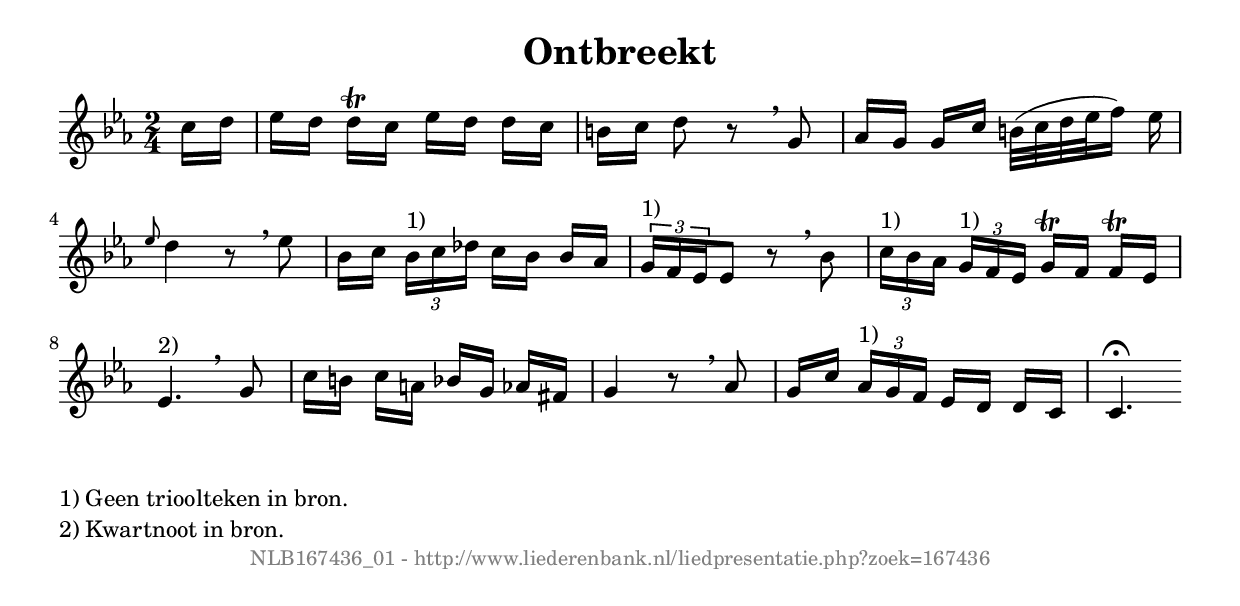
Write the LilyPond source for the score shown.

%
% produced by wce2krn 1.64 (7 June 2014)
%
\version"2.16"
#(append! paper-alist '(("long" . (cons (* 210 mm) (* 2000 mm)))))
#(set-default-paper-size "long")
sb = {\breathe}
mBreak = {\breathe }
bBreak = {\breathe }
x = {\once\override NoteHead #'style = #'cross }
gl=\glissando
itime={\override Staff.TimeSignature #'stencil = ##f }
ficta = {\once\set suggestAccidentals = ##t}
fine = {\once\override Score.RehearsalMark #'self-alignment-X = #1 \mark \markup {\italic{Fine}}}
dc = {\once\override Score.RehearsalMark #'self-alignment-X = #1 \mark \markup {\italic{D.C.}}}
dcf = {\once\override Score.RehearsalMark #'self-alignment-X = #1 \mark \markup {\italic{D.C. al Fine}}}
dcc = {\once\override Score.RehearsalMark #'self-alignment-X = #1 \mark \markup {\italic{D.C. al Coda}}}
ds = {\once\override Score.RehearsalMark #'self-alignment-X = #1 \mark \markup {\italic{D.S.}}}
dsf = {\once\override Score.RehearsalMark #'self-alignment-X = #1 \mark \markup {\italic{D.S. al Fine}}}
dsc = {\once\override Score.RehearsalMark #'self-alignment-X = #1 \mark \markup {\italic{D.S. al Coda}}}
pv = {\set Score.repeatCommands = #'((volta "1"))}
sv = {\set Score.repeatCommands = #'((volta "2"))}
tv = {\set Score.repeatCommands = #'((volta "3"))}
qv = {\set Score.repeatCommands = #'((volta "4"))}
xv = {\set Score.repeatCommands = #'((volta #f))}
\header{ tagline = ""
title = "Ontbreekt"
}
\score {{
\key c \minor
\relative g'
{
\set melismaBusyProperties = #'()
\partial 32*4
\time 2/4
\tempo 4=120
\override Score.MetronomeMark #'transparent = ##t
\override Score.RehearsalMark #'break-visibility = #(vector #t #t #f)
c16[ d] es[ d] d[\trill c] es[ d] d[ c] b[ c] d8 r8 \sb g,8 as16[ g] g[ c] b32([c d es f16]) es16 \grace {es8} d4 r8 \mBreak
es8 bes16[ c] \times 2/3 {bes^"1)" c des} c[ bes] bes[ as] \times 2/3 {g^"1)" f es} es8 r8 \sb bes'8 \times 2/3 {c16[^"1)" bes as]} \times 2/3 {g^"1)" f es} g16[\trill f] f\trill es es4.^"2)" \bar":|:" \bBreak
g8 c16[b] c[a] bes[ g] as fis g4 r8 \sb as8 g16[ c] \times 2/3 {as16^"1)" g f } es16 d d[ c] c4. \fermata \bar":|:"
 }}
 \midi { }
 \layout {
            indent = 0.0\cm
}
}
\markup { \wordwrap-string #" 
1) Geen trioolteken in bron.

2) Kwartnoot in bron.
"}
\markup { \vspace #0 } \markup { \with-color #grey \fill-line { \center-column { \smaller "NLB167436_01 - http://www.liederenbank.nl/liedpresentatie.php?zoek=167436" } } }
